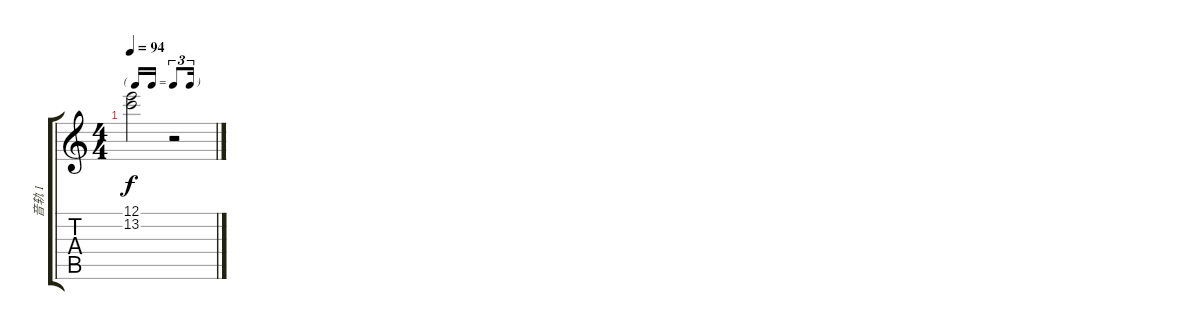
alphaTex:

\track ("音轨 1" "音轨 1") {instrument acousticguitarsteel}
\staff {score tabs}
\tuning (E4 B3 G3 D3 A2 E2) {hide}
\ts (4 4)
\tf triplet16th
\tempo 94
\clef g2
\ks c
(12.1{t} 13.2{t}).2{dy f} r.2
